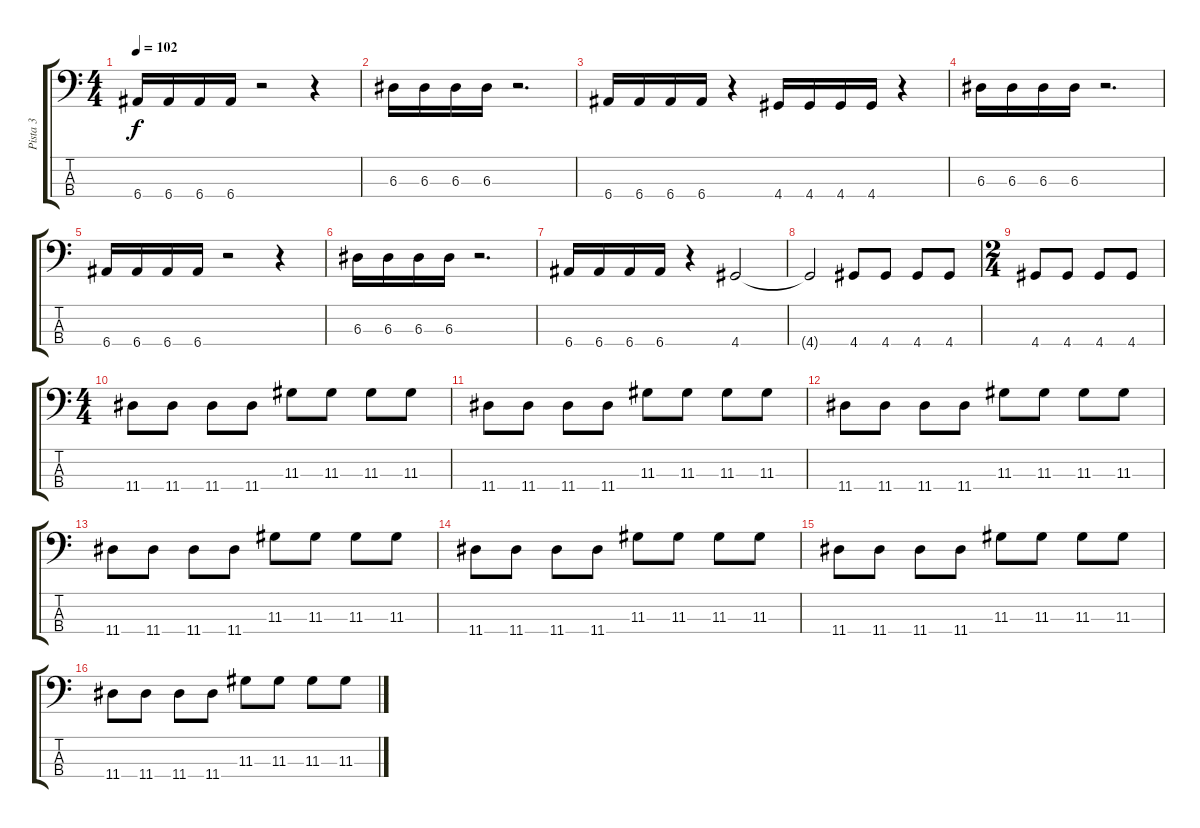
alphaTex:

\track ("Pista 3" "Pista 3") {instrument electricbassfinger}
\staff {score tabs}
\tuning (G2 D2 A1 E1) {hide}
\ts (4 4)
\tempo 102
\clef f4
\ks c
6.4.16{dy f} 6.4.16 6.4.16 6.4.16 r.2 r.4 |
6.3.16 6.3.16 6.3.16 6.3.16 r.2{d} |
6.4.16 6.4.16 6.4.16 6.4.16 r.4 4.4.16 4.4.16 4.4.16 4.4.16 r.4 |
6.3.16 6.3.16 6.3.16 6.3.16 r.2{d} |
6.4.16 6.4.16 6.4.16 6.4.16 r.2 r.4 |
6.3.16 6.3.16 6.3.16 6.3.16 r.2{d} |
6.4.16 6.4.16 6.4.16 6.4.16 r.4 4.4.2 |
4.4{t}.2 4.4.8 4.4.8 4.4.8 4.4.8 |
\ts (2 4)
4.4.8 4.4.8 4.4.8 4.4.8 |
\ts (4 4)
11.4.8 11.4.8 11.4.8 11.4.8 11.3.8 11.3.8 11.3.8 11.3.8 |
11.4.8 11.4.8 11.4.8 11.4.8 11.3.8 11.3.8 11.3.8 11.3.8 |
11.4.8 11.4.8 11.4.8 11.4.8 11.3.8 11.3.8 11.3.8 11.3.8 |
11.4.8 11.4.8 11.4.8 11.4.8 11.3.8 11.3.8 11.3.8 11.3.8 |
11.4.8 11.4.8 11.4.8 11.4.8 11.3.8 11.3.8 11.3.8 11.3.8 |
11.4.8 11.4.8 11.4.8 11.4.8 11.3.8 11.3.8 11.3.8 11.3.8 |
11.4.8 11.4.8 11.4.8 11.4.8 11.3.8 11.3.8 11.3.8 11.3.8
